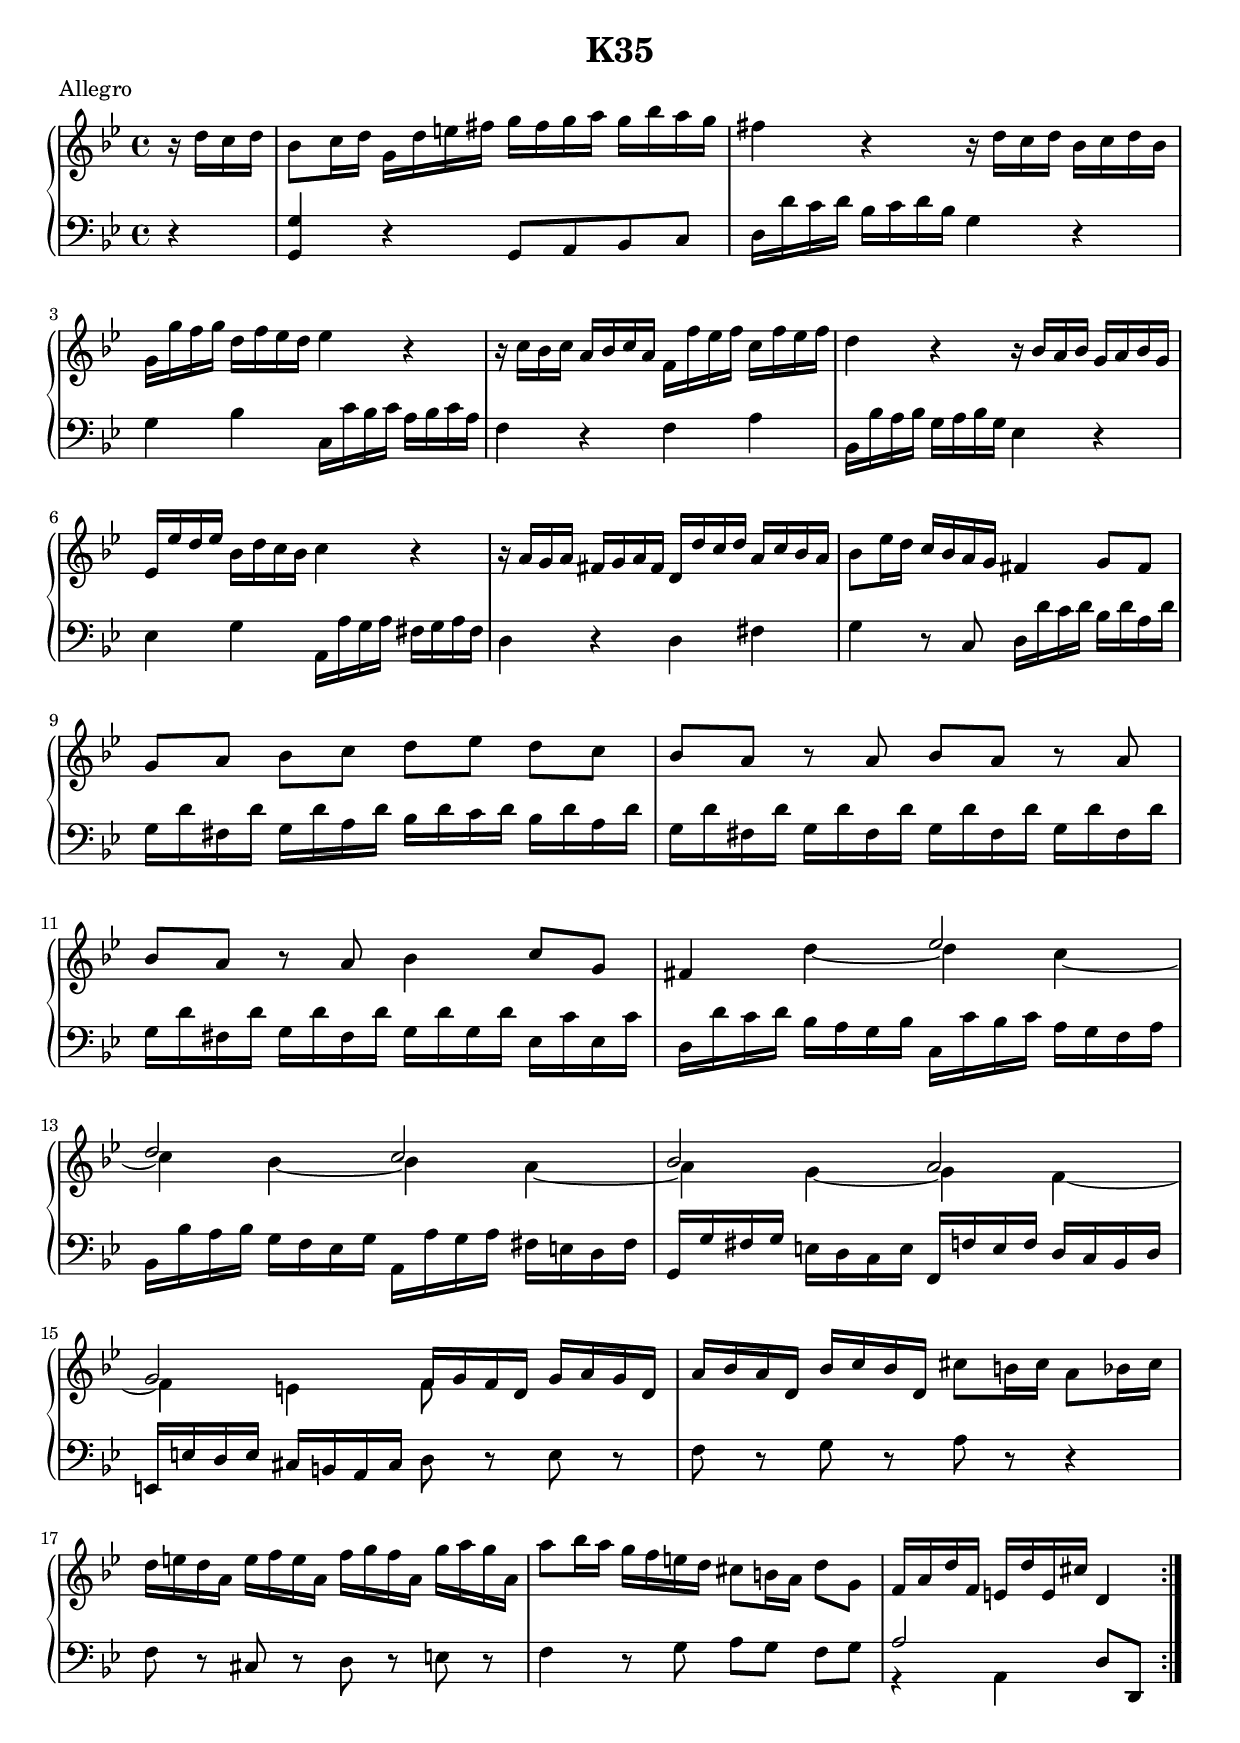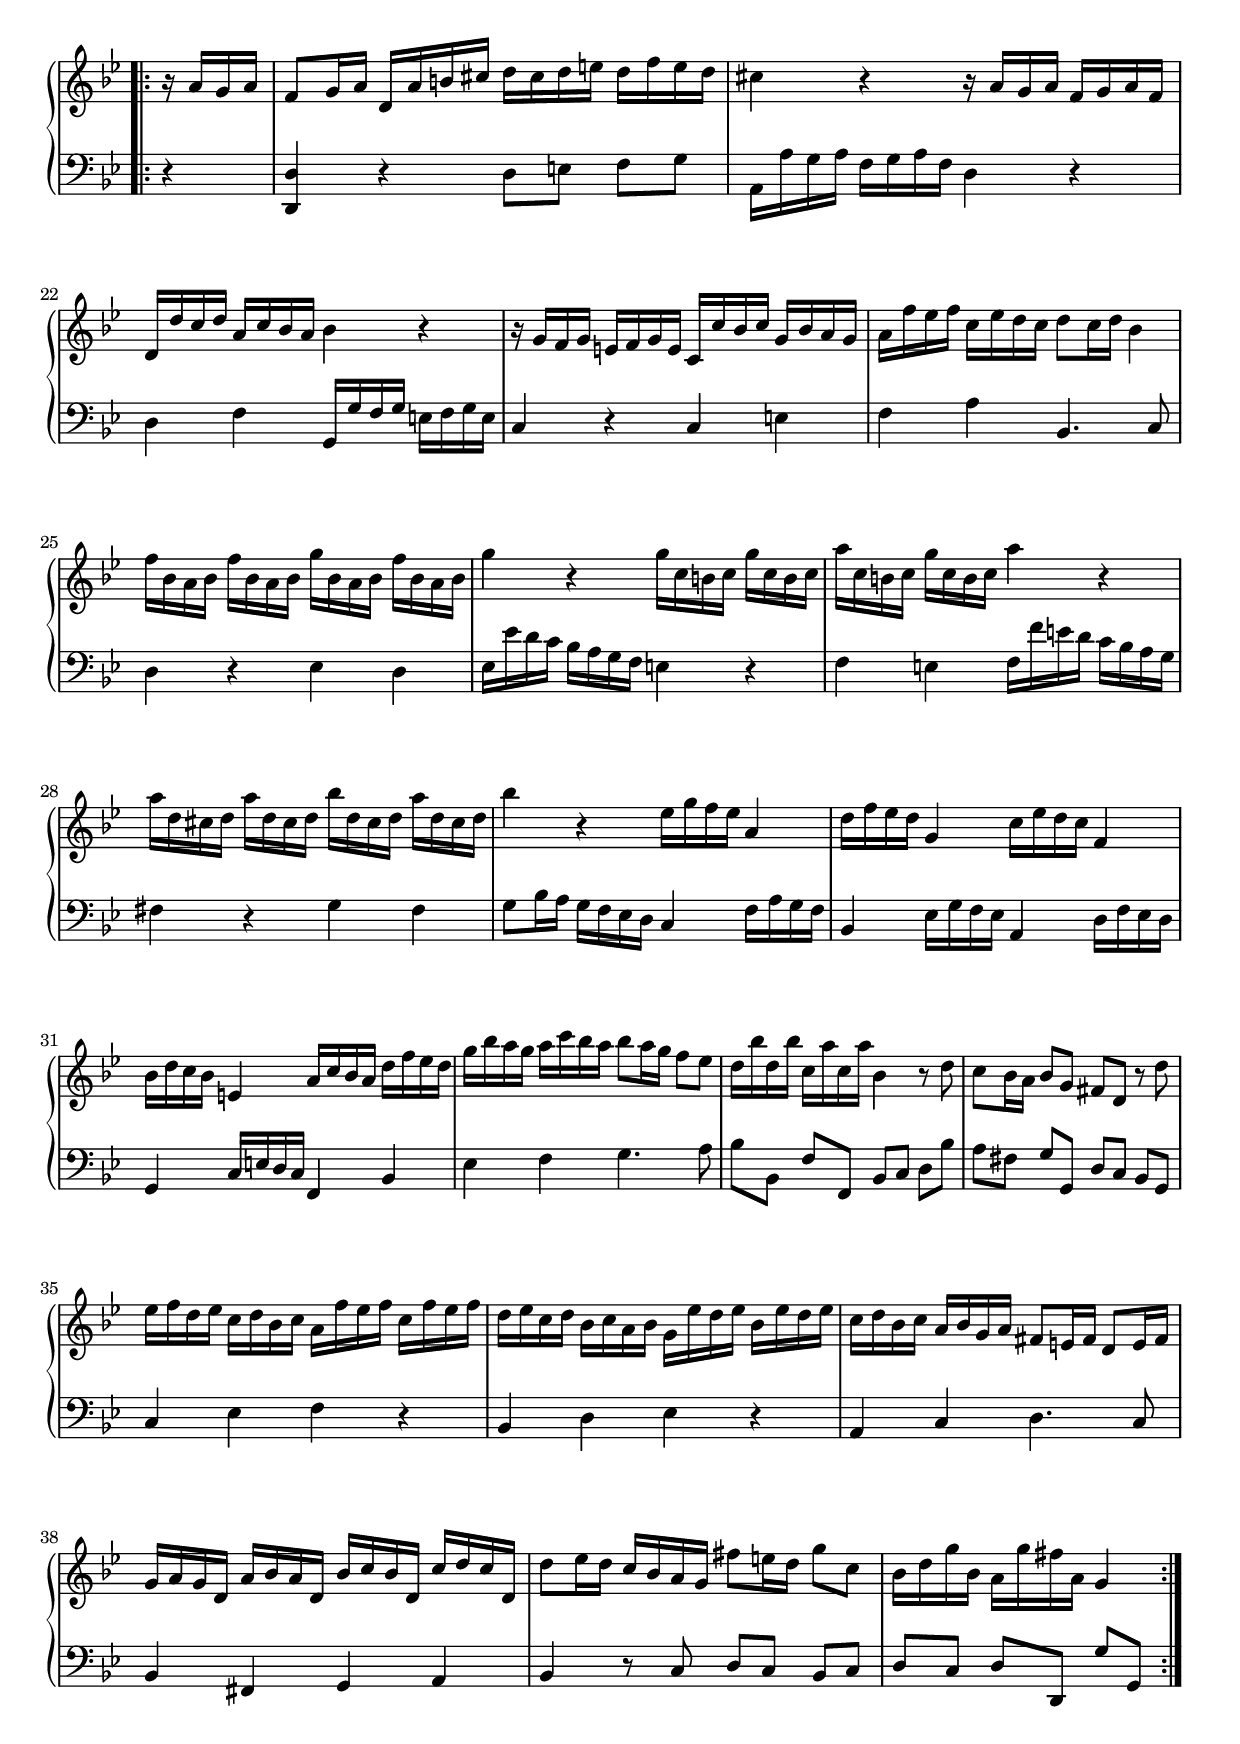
\version "2.18.2"
\version "2.18.2"

su = \stemUp
sd = \stemDown
sn = \stemNeutral
tu = \tieUp
td = \tieDown
tn = \tieNeutral
cstr = \change Staff = "right"
cstl = \change Staff = "left"

global = {
  \key g \minor
  \time 4/4
  \set Timing.beamExceptions = #'()
}

right = \relative c'' {
  \global
 
  \partial 4
  \repeat volta 2 {
    r16 d c d
    bes8 c16 d g,16 d' e fis g fis g a g bes a g
    
    fis4 r r16 d c d bes c d bes
    g g' f g d f ees d ees4 r
    
    r16 c bes c a bes c a f f' ees f c f ees f
    d4 r r16 bes a bes g a bes g
    
    ees ees' d ees bes d c bes c4 r
    r16 a g a fis g a fis d d' c d a c bes a
    
    bes8 ees16 d c bes a g fis4 g8 fis
    g a bes c d ees d c
    
    bes a r a bes a r a
    bes a r a bes4 c8 g
    
    fis4 <<{ s ees'2 d c bes a g } \\ 
      { d'4 ~ d c ~ c bes ~ bes a ~ a g ~ g f ~ f e }>>
    <<{ f16 g f d g a g d } \\ { f8 } >>
    
    a16 bes a d, bes' c bes d, cis'8 b16 cis a8 bes16 cis
    d e d a e' f e a, f' g f a, g' a g a,
    
    a'8 bes16 a g f e d cis8 b16 a d8 g,
    f16 a d f, e d' e, cis' d,4
  }
  
  \partial 4
  \repeat volta 2 {
    r16 a' g a
    f8 g16 a d, a' b cis! d cis d e d f e d
    cis4 r r16 a g a f g a f
    
    d d' c d a c bes a bes4 r 
    r16 g f g e f g e c c' bes c g bes a g
    
    a f' ees f c ees d c d8 c16 d bes4
    f'16 bes, a bes f' bes, a bes g' bes, a bes f' bes, a bes
    
    g'4 r g16 c, b c g' c, b c
    a' c, b c g' c, b c a'4 r
    
    a16 d, cis d a' d, cis d bes' d, cis d a' d, cis d
    bes'4 r ees,16 g f ees a,4
    
    d16 f ees d g,4 c16 ees d c f,4
    bes16 d c bes e,4 a16 c bes a d f ees d
    
    g bes a g a c bes a bes8 a16 g f8 ees
    d16 bes' d, bes' c, a' c, a' bes,4 r8 d
    c bes16 a bes8 g fis d r d'
    
    ees16 f d ees c d bes c a f' ees f c f ees f
    d ees c d bes c a bes g ees' d ees bes ees d ees
    
    c d bes c a bes g a fis8 e16 fis d8 e16 fis
    g a g d a' bes a d, bes' c bes d, c' d c d,
    
    d'8 ees16 d c bes a g fis'8 e16 d g8 c,
    bes16 d g bes, a g' fis a, g4
  }
}
 
left = \relative c {
  \global
  
  \partial 4
  \repeat volta 2 {
    r4
    <g g'> r g8[ a bes c]
    
    d16 d' c d bes c d bes g4 r
    g bes c,16 c' bes c a bes c a
    
    f4 r f a 
    bes,16 bes' a bes g a bes g ees4 r
    
    ees g a,16 a' g a fis g a fis
    d4 r d fis
    
    g r8 c, d16 d' c d bes d a d
    g, d' fis, d' g, d' a d bes d c d bes d a d
    
    \repeat unfold 6 { g, d' fis, d' }
    g,  d' g, d' ees, c' ees, c'
    
    d, d' c d bes a g bes c, c' bes c a g f a
    bes, bes' a bes g f ees g a, a' g a fis e d fis
    
    g, g' fis g e d c e f, f' e f d c bes d
    e, e' d e cis b a cis d8 r e r 
    
    f r g r a r r4
    f8 r cis r d r e r
    
    f4 r8 g a g f g 
    <<{ a2 } \\ { r4 a, }>> d8 d,
  }
  
  \partial 4
  \repeat volta 2 {
    r4
    <d d'> r d'8 e f g
    a,16 a' g a f g a f d4 r
    
    d f g,16 g' f g e f g e
    c4 r c e
    
    f a bes,4. c8
    d4 r ees d
    
    ees16 ees' d c bes a g f e4 r
    f e f16 f' e d c bes a g
    
    fis4 r g  fis
    g8 bes16 a g f ees d c4 f16 a g f
    
    bes,4 ees16 g f ees a,4 d16 f ees d
    g,4 c16 e d c f,4 bes
    
    ees f g4. a8 bes bes, f' f, bes c d bes' 
    a fis g g, d' c bes g
    
    c4 ees f r
    bes, d ees r
    
    a, c d4. c8
    bes4 fis g a
    
    bes r8 c d c bes c 
    d c d d, g' g,
  }
}

\header {
  title = "K35"
  meter = "Allegro"
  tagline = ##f
}


#(set-global-staff-size 19.2)

\paper {
  #(set-paper-size "a4")
  print-page-number = ##f
  between-system-padding = #0.1
  between-system-space = #0.1
  ragged-last-bottom = ##f
  ragged-bottom = ##f
}

\score {
  \new PianoStaff <<
    \new Staff = "right" {
      \right
    }
    \new Staff = "left" { 
      <<
      \clef bass \left 
      { s1*19 \pageBreak}
      >>
    }
  >>
  \layout { indent = 0 }
}
